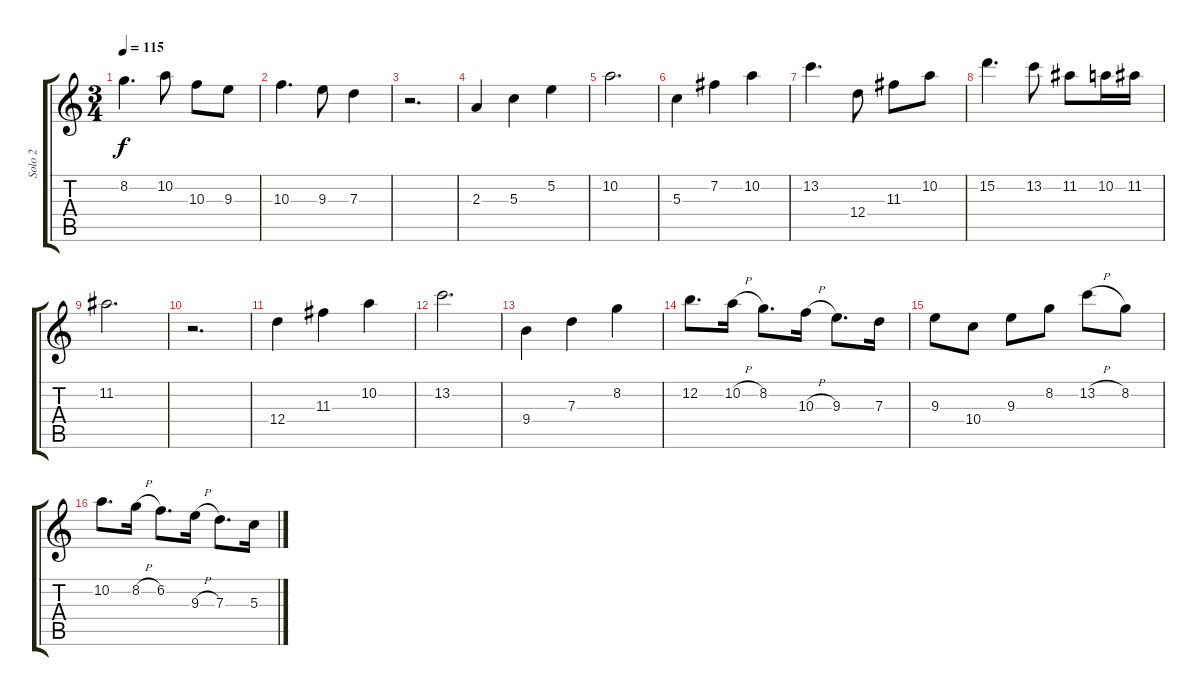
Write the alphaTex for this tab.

\track ("Solo 2" "Solo 2") {instrument distortionguitar}
\staff {score tabs}
\tuning (E4 B3 G3 D3 A2 E2) {hide}
\ts (3 4)
\tempo 115
\clef g2
\ks aminor
8.2.4{d dy f} 10.2.8 10.3.8 9.3.8 |
10.3.4{d} 9.3.8 7.3.4 |
r.2{d} |
2.3.4 5.3.4 5.2.4 |
10.2.2{d} |
5.3.4 7.2.4 10.2.4 |
13.2.4{d} 12.4.8 11.3.8 10.2.8 |
15.2.4{d} 13.2.8 11.2.8 10.2.16 11.2.16 |
11.2.2{d} |
r.2{d} |
12.4.4 11.3.4 10.2.4 |
13.2.2{d} |
9.4.4 7.3.4 8.2.4 |
12.2.8{d} 10.2{h}.16 8.2.8{d} 10.3{h}.16 9.3.8{d} 7.3.16 |
9.3.8 10.4.8 9.3.8 8.2.8 13.2{h}.8 8.2.8 |
10.2.8{d} 8.2{h}.16 6.2.8{d} 9.3{h}.16 7.3.8{d} 5.3.16
